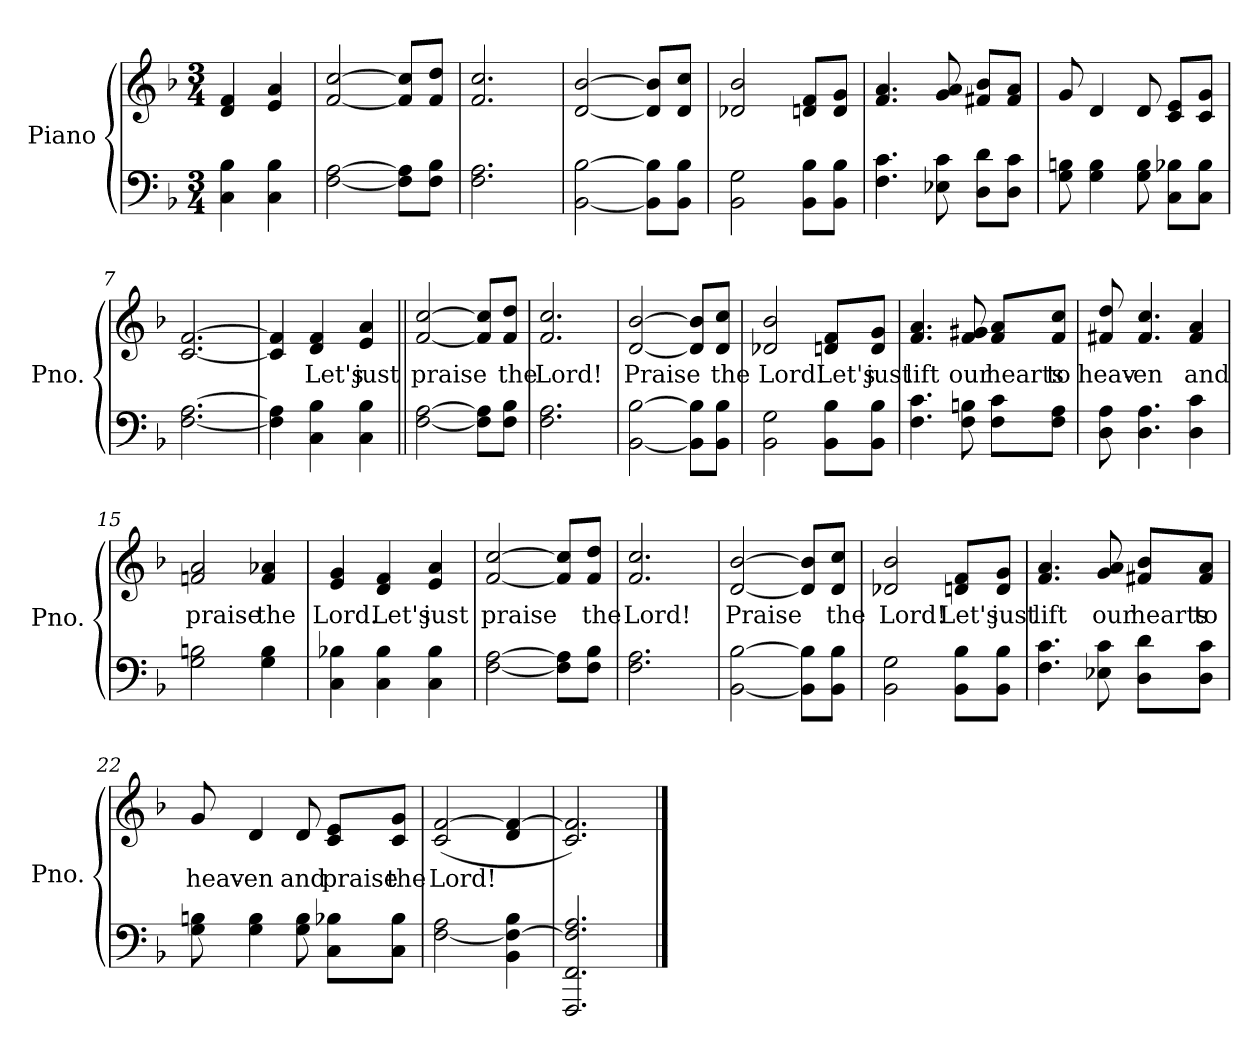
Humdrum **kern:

**kern	**kern	**text
*part1	*part1	*part1
*staff2	*staff1	*staff1
*I"Piano	*	*
*I'Pno.	*	*
*clefF4	*clefG2	*
*k[b-]	*k[b-]	*
*M3/4	*M3/4	*
*MM100	*MM100	*
=	=	=
4C\ 4B-\	4d/ 4f/	.
4C\ 4B-\	4e/ 4a/	.
=1	=1	=1
[2F\ [2A\	[2f/ [2cc/	.
8F\] 8A\]L	8f/] 8cc/]L	.
8F\ 8B-\J	8f/ 8dd/J	.
=2	=2	=2
2.F\ 2.A\	2.f/ 2.cc/	.
=3	=3	=3
[2BB-\ [2B-\	[2d/ [2b-/	.
8BB-\] 8B-\]L	8d/] 8b-/]L	.
8BB-\ 8B-\J	8d/ 8cc/J	.
=4	=4	=4
2BB-\ 2G\	2d-X/ 2b-/	.
8BB-\ 8B-\L	8dn/ 8f/L	.
8BB-\ 8B-\J	8d/ 8g/J	.
=5	=5	=5
4.F\ 4.c\	4.f/ 4.a/	.
8E-X\ 8c\	8g/ 8a/	.
8D\ 8d\L	8f#X/ 8b-/L	.
8D\ 8c\J	8f#/ 8a/J	.
=6	=6	=6
8G\ 8Bn\	8g/	.
4G\ 4B\	4d/	.
8G\ 8B\	8d/	.
8C\ 8B-X\L	8c/ 8e/L	.
8C\ 8B-\J	8c/ 8g/J	.
=7	=7	=7
[2.F\ [2.A\	[2.c/ [2.f/	.
=8	=8	=8
4F\] 4A\]	4c/] 4f/]	.
!	!	!LO:LY:b
4C\ 4B-\	4d/ 4f/	Let's
!	!	!LO:LY:b
4C\ 4B-\	4e/ 4a/	just
=9||	=9||	=9||
!	!	!LO:LY:b
[2F\ [2A\	[2f/ [2cc/	praise
8F\] 8A\]L	8f/] 8cc/]L	.
!	!	!LO:LY:b
8F\ 8B-\J	8f/ 8dd/J	the
!!LO:LB:g=z
=10	=10	=10
!	!	!LO:LY:b
2.F\ 2.A\	2.f/ 2.cc/	Lord!
=11	=11	=11
!	!	!LO:LY:b
[2BB-\ [2B-\	[2d/ [2b-/	Praise
8BB-\] 8B-\]L	8d/] 8b-/]L	.
!	!	!LO:LY:b
8BB-\ 8B-\J	8d/ 8cc/J	the
=12	=12	=12
!	!	!LO:LY:b
2BB-\ 2G\	2d-X/ 2b-/	Lord!
!	!	!LO:LY:b
8BB-\ 8B-\L	8dn/ 8f/L	Let's
!	!	!LO:LY:b
8BB-\ 8B-\J	8d/ 8g/J	just
=13	=13	=13
!	!	!LO:LY:b
4.F\ 4.c\	4.f/ 4.a/	lift
!	!	!LO:LY:b
8F\ 8Bn\	8f/ 8g#X/	our
!	!	!LO:LY:b
8F\ 8c\L	8f/ 8a/L	hearts
!	!	!LO:LY:b
8F\ 8A\J	8f/ 8cc/J	to
=14	=14	=14
!	!	!LO:LY:b
8D\ 8A\	8f#X/ 8dd/	heav-
!	!	!LO:LY:b
4.D\ 4.A\	4.f#/ 4.cc/	-en
!	!	!LO:LY:b
4D\ 4c\	4f#/ 4a/	and
=15	=15	=15
!	!	!LO:LY:b
2G\ 2Bn\	2fn/ 2a/	praise
!	!	!LO:LY:b
4G\ 4B\	4f/ 4a-X/	the
=16	=16	=16
!	!	!LO:LY:b
4C\ 4B-X\	4e/ 4g/	Lord.
!	!	!LO:LY:b
4C\ 4B-\	4d/ 4f/	Let's
!	!	!LO:LY:b
4C\ 4B-\	4e/ 4a/	just
=17	=17	=17
!	!	!LO:LY:b
[2F\ [2A\	[2f/ [2cc/	praise
8F\] 8A\]L	8f/] 8cc/]L	.
!	!	!LO:LY:b
8F\ 8B-\J	8f/ 8dd/J	the
=18	=18	=18
!	!	!LO:LY:b
2.F\ 2.A\	2.f/ 2.cc/	Lord!
!!LO:LB:g=z
=19	=19	=19
!	!	!LO:LY:b
[2BB-\ [2B-\	[2d/ [2b-/	Praise
8BB-\] 8B-\]L	8d/] 8b-/]L	.
!	!	!LO:LY:b
8BB-\ 8B-\J	8d/ 8cc/J	the
=20	=20	=20
!	!	!LO:LY:b
2BB-\ 2G\	2d-X/ 2b-/	Lord!
*	*MM90	*
!	!	!LO:LY:b
8BB-\ 8B-\L	8dn/ 8f/L	Let's
!	!	!LO:LY:b
8BB-\ 8B-\J	8d/ 8g/J	just
=21	=21	=21
!	!	!LO:LY:b
4.F\ 4.c\	4.f/ 4.a/	lift
*	*MM80	*
!	!	!LO:LY:b
8E-X\ 8c\	8g/ 8a/	our
!	!	!LO:LY:b
8D\ 8d\L	8f#X/ 8b-/L	hearts
!	!	!LO:LY:b
8D\ 8c\J	8f#/ 8a/J	to
=22	=22	=22
!	!	!LO:LY:b
8G\ 8Bn\	8g/	heav-
!	!	!LO:LY:b
4G\ 4B\	4d/	-en
*	*MM60	*
!	!	!LO:LY:b
8G\ 8B\	8d/	and
!	!	!LO:LY:b
8C\ 8B-X\L	8c/ 8e/L	praise
!	!	!LO:LY:b
8C\ 8B-\J	8c/ 8g/J	the
=23	=23	=23
!	!	!LO:LY:b
[2F\ 2A\	(<2c/ [2f/	Lord!
*	*MM40	*
4BB-\ 4F\_ 4B-\	4d/ 4f/_	.
=24	=24	=24
2.FFF/ 2.FF/ 2.F/] 2.A/	2.c/ 2.f/])	.
==	==	==
*-	*-	*-
